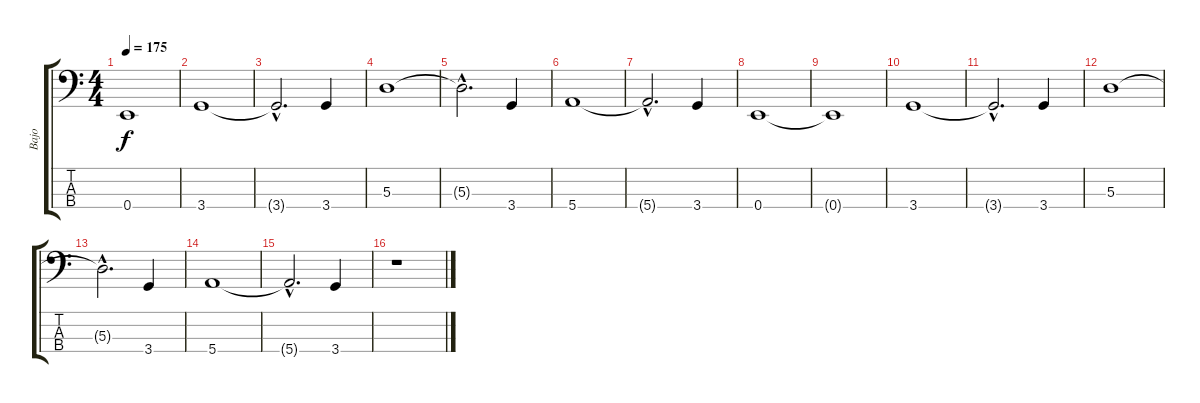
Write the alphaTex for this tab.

\track ("Bajo" "Bajo") {instrument electricbassfinger}
\staff {score tabs}
\tuning (G2 D2 A1 E1) {hide}
\ts (4 4)
\tempo 175
\clef f4
\ks c
0.4{t}.1{dy f} |
3.4.1 |
3.4{hac t}.2{d} 3.4.4 |
5.3.1 |
5.3{hac t}.2{d} 3.4.4 |
5.4.1 |
5.4{hac t}.2{d} 3.4.4 |
0.4.1 |
0.4{t}.1 |
3.4.1 |
3.4{hac t}.2{d} 3.4.4 |
5.3.1 |
5.3{hac t}.2{d} 3.4.4 |
5.4.1 |
5.4{hac t}.2{d} 3.4.4 |
r.1
